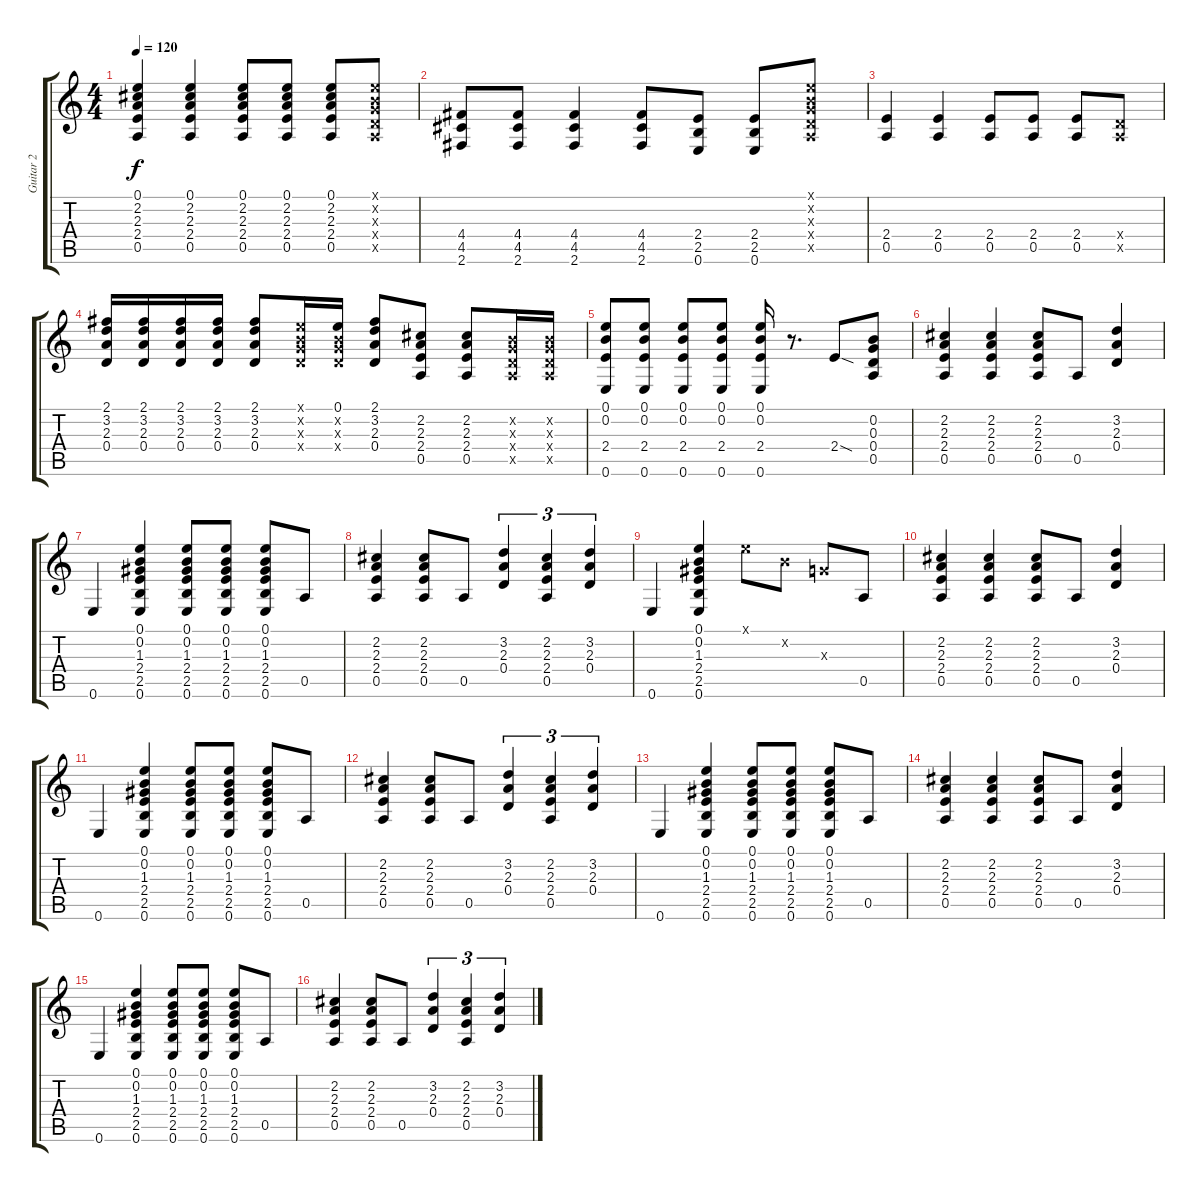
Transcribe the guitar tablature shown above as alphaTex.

\track ("Guitar 2" "Guitar 2") {instrument distortionguitar}
\staff {score tabs}
\tuning (E4 B3 G3 D3 A2 E2) {hide}
\ts (4 4)
\tempo 120
\clef g2
\ks c
(0.1 2.2 2.3 2.4 0.5).4{dy f} (0.1 2.2 2.3 2.4 0.5).4 (0.1 2.2 2.3 2.4 0.5).8 (0.1 2.2 2.3 2.4 0.5).8 (0.1 2.2 2.3 2.4 0.5).8 (0.1{x} 0.2{x} 0.3{x} 0.4{x} 0.5{x}).8 |
(4.4 4.5 2.6).8 (4.4 4.5 2.6).8 (4.4 4.5 2.6).4 (4.4 4.5 2.6).8 (2.4 2.5 0.6).8 (2.4 2.5 0.6).8 (0.1{x} 0.2{x} 0.3{x} 0.4{x} 0.5{x}).8 |
(2.4 0.5).4 (2.4 0.5).4 (2.4 0.5).8 (2.4 0.5).8 (2.4 0.5).8 (0.4{x} 0.5{x}).8 |
(2.1 3.2 2.3 0.4).16 (2.1 3.2 2.3 0.4).16 (2.1 3.2 2.3 0.4).16 (2.1 3.2 2.3 0.4).16 (2.1 3.2 2.3 0.4).8 (0.1{x} 0.2{x} 0.3{x} 0.4{x}).16 (0.1 0.2{x} 0.3{x} 0.4{x}).16 (2.1 3.2 2.3 0.4).8 (2.2 2.3 2.4 0.5).8 (2.2 2.3 2.4 0.5).8 (0.2{x} 0.3{x} 0.4{x} 0.5{x}).16 (0.2{x} 0.3{x} 0.4{x} 0.5{x}).16 |
(0.1 0.2 2.4 0.6).8 (0.1 0.2 2.4 0.6).8 (0.1 0.2 2.4 0.6).8 (0.1 0.2 2.4 0.6).8 (0.1 0.2 2.4 0.6).16 r.8{d} 2.4{sod}.8 (0.2 0.3 0.4 0.5).8 |
(2.2 2.3 2.4 0.5).4 (2.2 2.3 2.4 0.5).4 (2.2 2.3 2.4 0.5).8 0.5.8 (3.2 2.3 0.4).4 |
0.6.4 (0.1 0.2 1.3 2.4 2.5 0.6).4 (0.1 0.2 1.3 2.4 2.5 0.6).8 (0.1 0.2 1.3 2.4 2.5 0.6).8 (0.1 0.2 1.3 2.4 2.5 0.6).8 0.5.8 |
(2.2 2.3 2.4 0.5).4 (2.2 2.3 2.4 0.5).8 0.5.8 (3.2 2.3 0.4).4{tu (3 2)} (2.2 2.3 2.4 0.5).4{tu (3 2)} (3.2 2.3 0.4).4{tu (3 2)} |
0.6.4 (0.1 0.2 1.3 2.4 2.5 0.6).4 0.1{x}.8 0.2{x}.8 0.3{x}.8 0.5.8 |
(2.2 2.3 2.4 0.5).4 (2.2 2.3 2.4 0.5).4 (2.2 2.3 2.4 0.5).8 0.5.8 (3.2 2.3 0.4).4 |
0.6.4 (0.1 0.2 1.3 2.4 2.5 0.6).4 (0.1 0.2 1.3 2.4 2.5 0.6).8 (0.1 0.2 1.3 2.4 2.5 0.6).8 (0.1 0.2 1.3 2.4 2.5 0.6).8 0.5.8 |
(2.2 2.3 2.4 0.5).4 (2.2 2.3 2.4 0.5).8 0.5.8 (3.2 2.3 0.4).4{tu (3 2)} (2.2 2.3 2.4 0.5).4{tu (3 2)} (3.2 2.3 0.4).4{tu (3 2)} |
0.6.4 (0.1 0.2 1.3 2.4 2.5 0.6).4 (0.1 0.2 1.3 2.4 2.5 0.6).8 (0.1 0.2 1.3 2.4 2.5 0.6).8 (0.1 0.2 1.3 2.4 2.5 0.6).8 0.5.8 |
(2.2 2.3 2.4 0.5).4 (2.2 2.3 2.4 0.5).4 (2.2 2.3 2.4 0.5).8 0.5.8 (3.2 2.3 0.4).4 |
0.6.4 (0.1 0.2 1.3 2.4 2.5 0.6).4 (0.1 0.2 1.3 2.4 2.5 0.6).8 (0.1 0.2 1.3 2.4 2.5 0.6).8 (0.1 0.2 1.3 2.4 2.5 0.6).8 0.5.8 |
(2.2 2.3 2.4 0.5).4 (2.2 2.3 2.4 0.5).8 0.5.8 (3.2 2.3 0.4).4{tu (3 2)} (2.2 2.3 2.4 0.5).4{tu (3 2)} (3.2 2.3 0.4).4{tu (3 2)}
